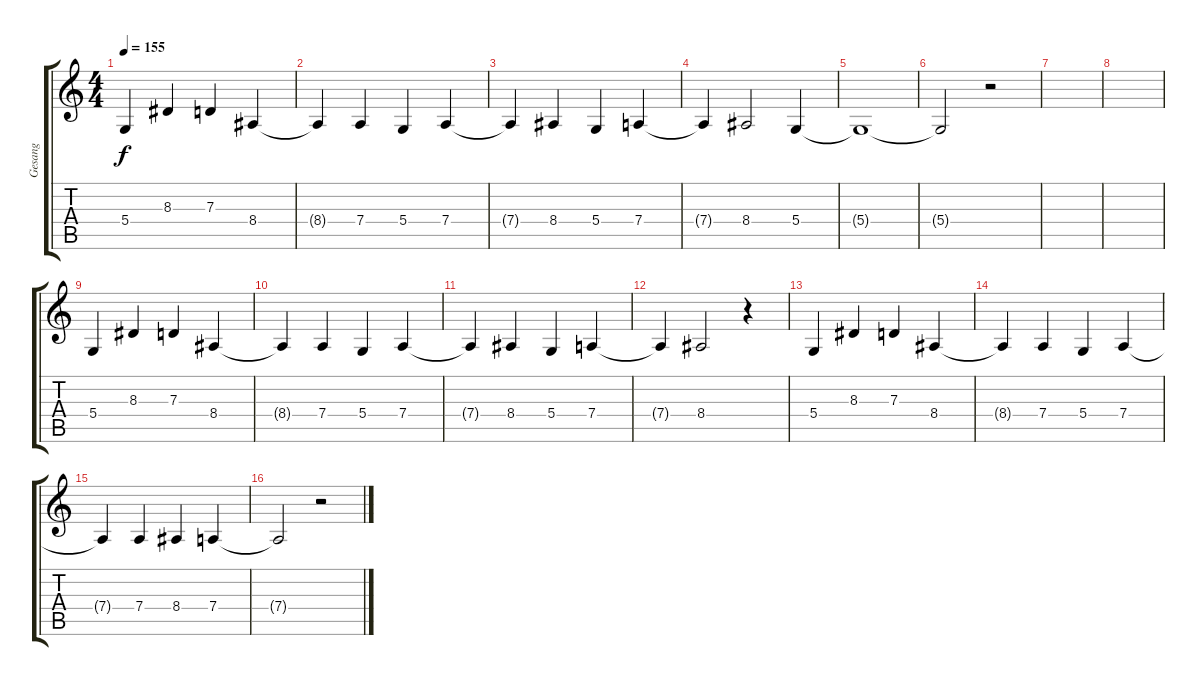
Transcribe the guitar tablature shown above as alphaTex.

\track ("Gesang" "Gesang") {instrument cello}
\staff {score tabs}
\tuning (E4 B3 G3 D3 A2 E2) {hide}
\ts (4 4)
\tempo 155
\clef g2
\ks c
5.4.4{dy f} 8.3.4 7.3.4 8.4.4 |
8.4{t}.4 7.4.4 5.4.4 7.4.4 |
7.4{t}.4 8.4.4 5.4.4 7.4.4 |
7.4{t}.4 8.4.2 5.4.4 |
5.4{t}.1 |
5.4{t}.2 r.2 |
|
|
5.4.4 8.3.4 7.3.4 8.4.4 |
8.4{t}.4 7.4.4 5.4.4 7.4.4 |
7.4{t}.4 8.4.4 5.4.4 7.4.4 |
7.4{t}.4 8.4.2 r.4 |
5.4.4 8.3.4 7.3.4 8.4.4 |
8.4{t}.4 7.4.4 5.4.4 7.4.4 |
7.4{t}.4 7.4.4 8.4.4 7.4.4 |
7.4{t}.2 r.2
